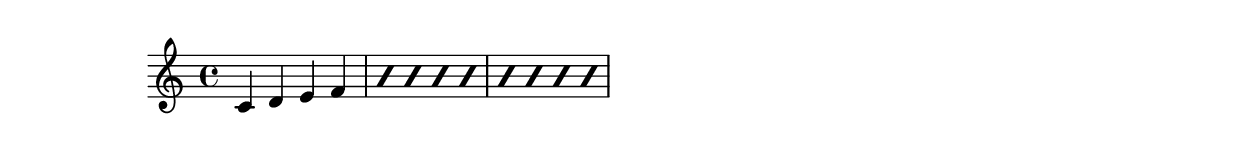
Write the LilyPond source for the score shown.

%% Do not edit this file; it is auto-generated from LSR http://lsr.dsi.unimi.it
%% This file is in the public domain.
\version "2.11.38"

\header {
  lsrtags = "rhythms, tweaks-and-overrides"

  texidoc = "
In \"simple\" lead-sheets, sometimes no actual notes are written,
instead only \"rhythmic patterns\" and chords above the measures are
notated giving the structure of a song. Such a feature is for example
useful while creating/transcribing the structure of a song and also
when sharing lead sheets with guitarists or jazz musicians. The
standard support for this using @code{\\repeat percent} is unsuitable
here since the first beat has to be an ordinary note or rest. This
example shows two solutions to this problem, by redefining ordinary
rests to be printed as slashes. (If the duration of each beat is not a
quarter note, replace the @code{r4} in the definitions with a rest of
the appropriate duration). 

"
  doctitle = "Rhythmic slashes"
} % begin verbatim
% Macro to print single slash
rs = {
  \once \override Rest #'stencil = #ly:percent-repeat-item-interface::beat-slash
  \once \override Rest #'thickness = #'0.48
  \once \override Rest #'slope = #'1.7
  r4
}

% Function to print a specified number of slashes
comp = #(define-music-function (parser location count) ( integer?)
  #{
    \override Rest #'stencil = #ly:percent-repeat-item-interface::beat-slash
    \override Rest #'thickness = #'0.48
    \override Rest #'slope = #'1.7
    \repeat unfold $count { r4 }
    \revert Rest #'stencil
  #}
)

\score{
  \relative c' {
    c d e f |
    \rs \rs \rs \rs |
    \comp #4 |
  }
}
